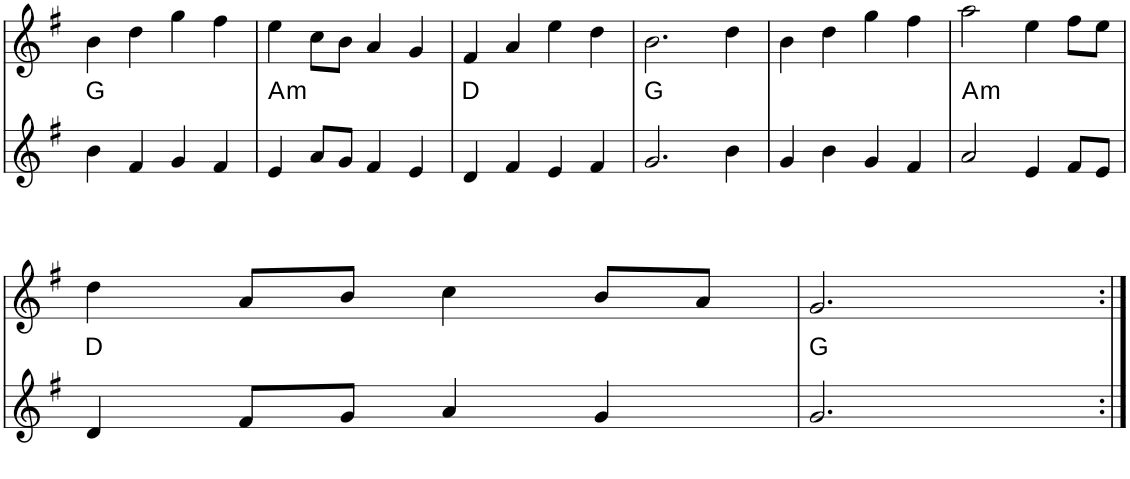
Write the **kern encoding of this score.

**kern	**kern	**harte
*part2	*part1	*part1
*staff2	*staff1	*
*I"Mandolin	*I"Piano	*
*	*I'Pno	*
!!LO:PB:g=z
*clefG2	*clefG2	*
*k[f#]	*k[f#]	*
*M2/2	*M2/2	*
*met(c|)	*met(c|)	*
=26	=26	=26
4b\	4b\	G:maj
4f#/	4dd\	.
4g/	4gg\	.
4f#/	4ff#\	.
=27	=27	=27
!	!	!LO:H:kt=m
4e/	4ee\	A:min
8a/L	8cc\L	.
8g/J	8b\J	.
4f#/	4a/	.
4e/	4g/	.
=28	=28	=28
4d/	4f#/	D:maj
4f#/	4a/	.
4e/	4ee\	.
4f#/	4dd\	.
=29	=29	=29
2.g/	2.b\	G:maj
4b\	4dd\	.
=30	=30	=30
4g/	4b\	.
4b\	4dd\	.
4g/	4gg\	.
4f#/	4ff#\	.
=31	=31	=31
!	!	!LO:H:kt=m
2a/	2aa\	A:min
4e/	4ee\	.
8f#/L	8ff#\L	.
8e/J	8ee\J	.
!!LO:LB:g=z
=32	=32	=32
4d/	4dd\	D:maj
8f#/L	8a/L	.
8g/J	8b/J	.
4a/	4cc\	.
4g/	8b/L	.
.	8a/J	.
=33	=33	=33
2.g/	2.g/	G:maj
=:|!	=:|!	=:|!
*-	*-	*-
